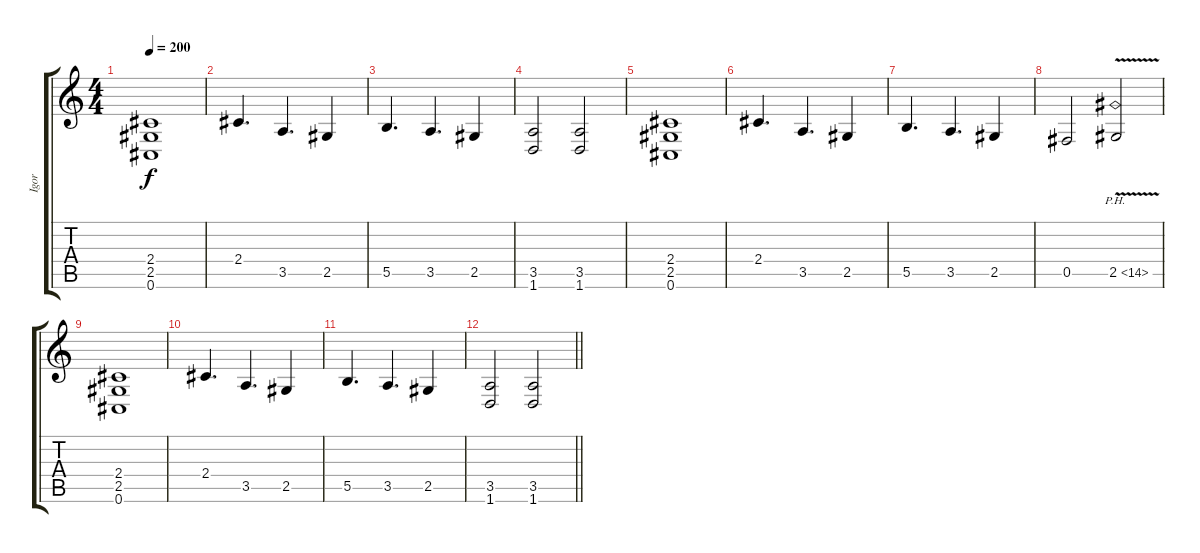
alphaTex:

\track ("Igor" "Igor") {instrument overdrivenguitar}
\staff {score tabs}
\tuning (Db4 Ab3 E3 B2 Gb2 Db2) {hide}
\ts (4 4)
\tempo 200
\clef g2
\ks c
(2.4 2.5 0.6).1{dy f} |
2.4.4{d} 3.5.4{d} 2.5.4 |
5.5.4{d} 3.5.4{d} 2.5.4 |
(3.5 1.6).2 (3.5 1.6).2 |
(2.4 2.5 0.6).1 |
2.4.4{d} 3.5.4{d} 2.5.4 |
5.5.4{d} 3.5.4{d} 2.5.4 |
0.5.2 2.5{ph 12 v}.2 |
(2.4 2.5 0.6).1 |
2.4.4{d} 3.5.4{d} 2.5.4 |
5.5.4{d} 3.5.4{d} 2.5.4 |
\barLineRight lightlight
(3.5 1.6).2 (3.5 1.6).2
